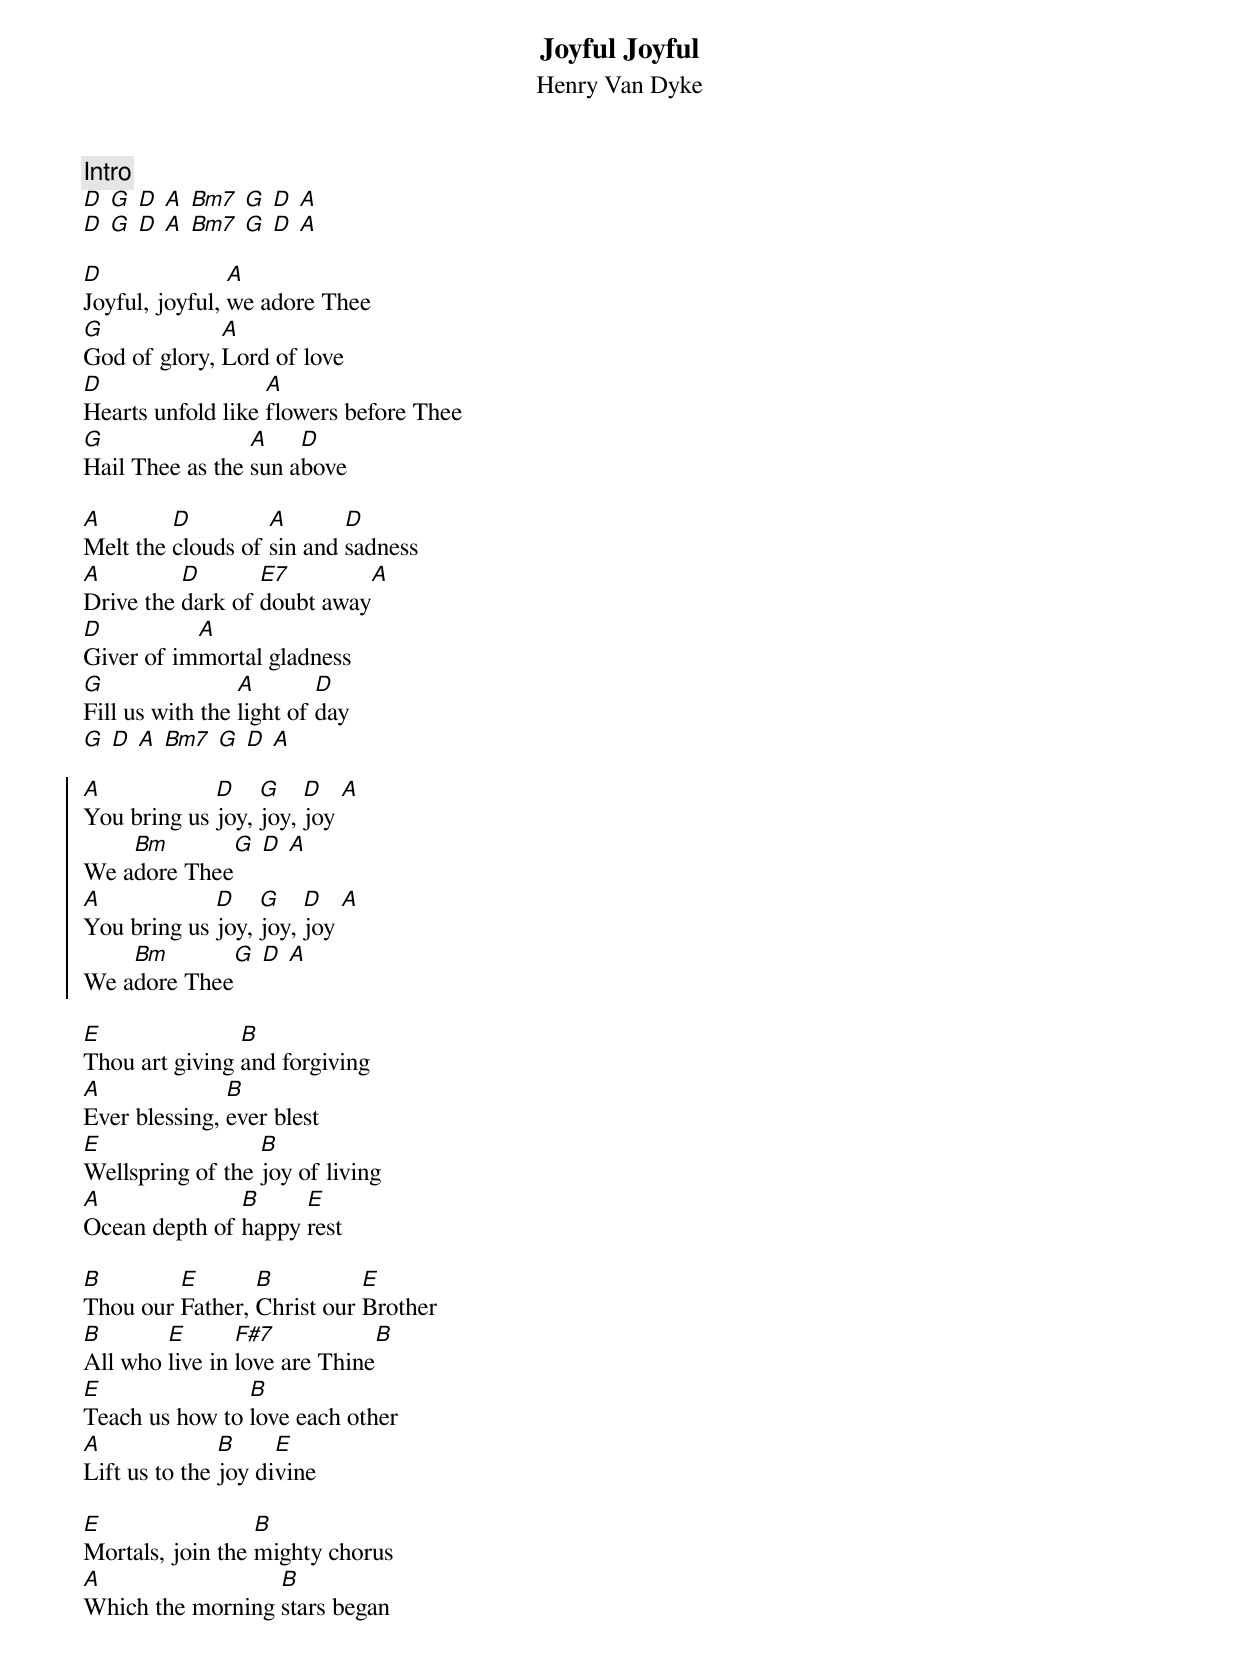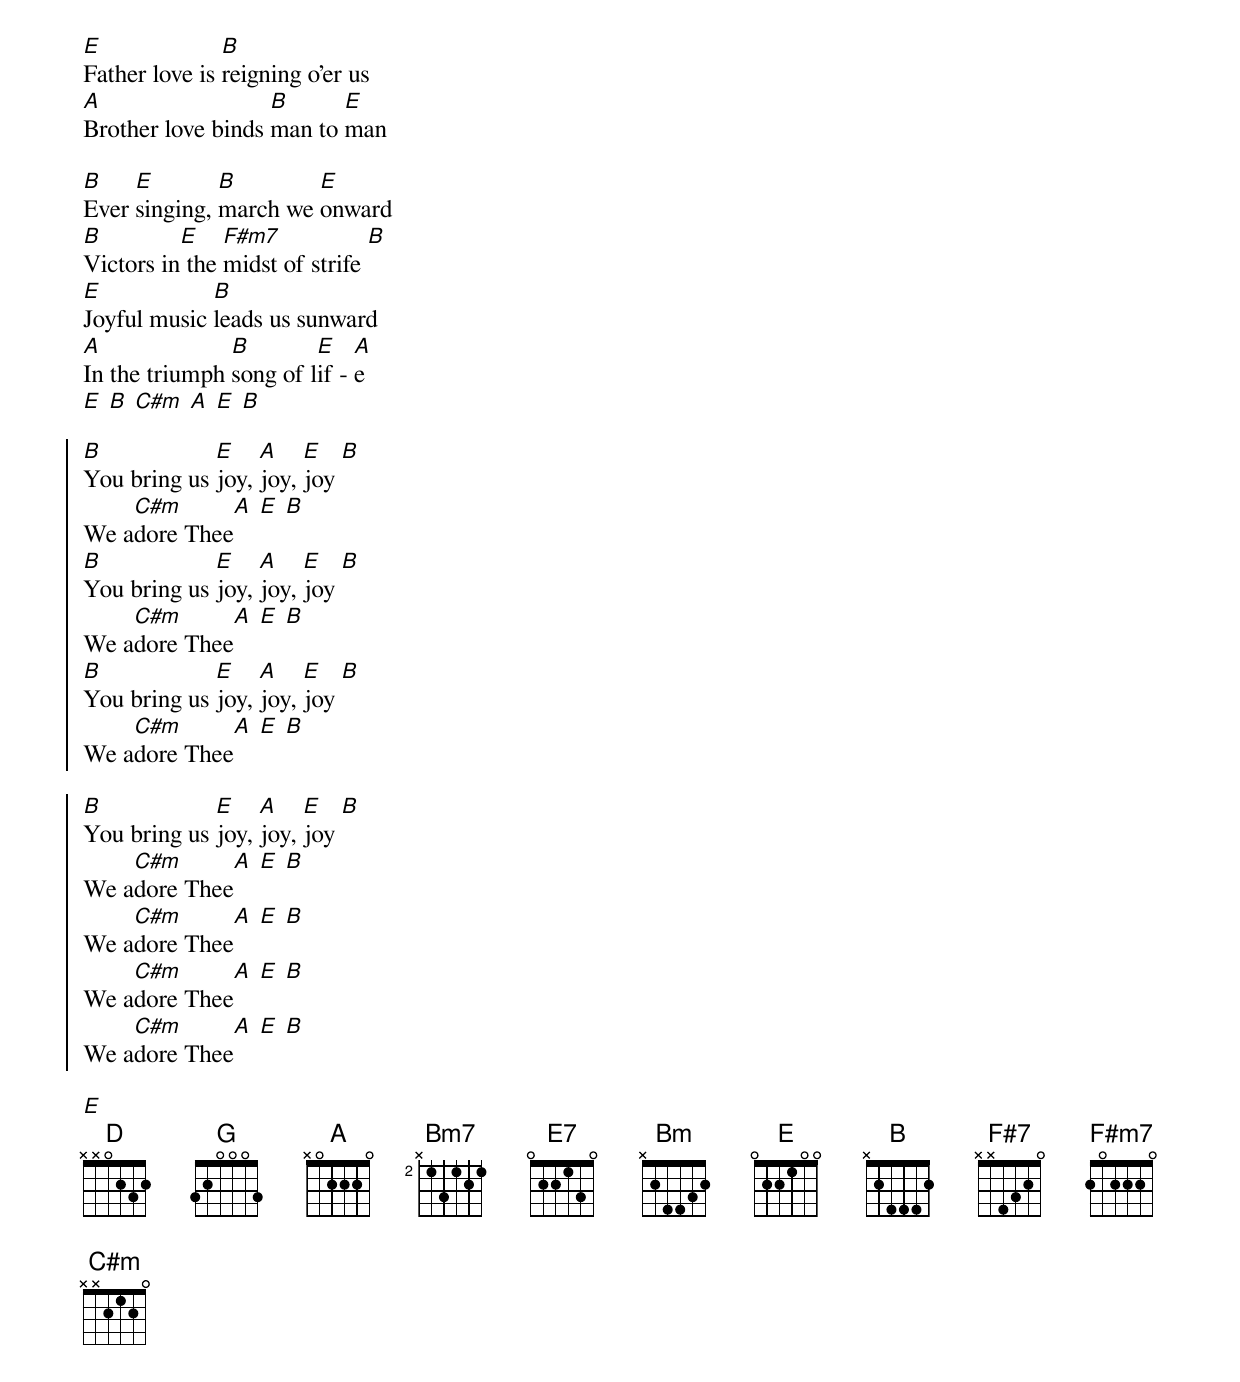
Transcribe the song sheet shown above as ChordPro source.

{title:Joyful Joyful}
{subtitle:Henry Van Dyke}
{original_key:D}
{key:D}
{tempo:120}
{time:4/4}
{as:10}

{c:Intro}
[D] [G] [D] [A] [Bm7] [G] [D] [A]
[D] [G] [D] [A] [Bm7] [G] [D] [A]

[D]Joyful, joyful, [A]we adore Thee
[G]God of glory, [A]Lord of love
[D]Hearts unfold like [A]flowers before Thee
[G]Hail Thee as the [A]sun a[D]bove

[A]Melt the [D]clouds of [A]sin and [D]sadness
[A]Drive the [D]dark of [E7]doubt away[A]
[D]Giver of im[A]mortal gladness
[G]Fill us with the [A]light of [D]day
[G] [D] [A] [Bm7] [G] [D] [A]

{soc}
[A]You bring us [D]joy, [G]joy, [D]joy [A]
We a[Bm]dore Thee[G] [D] [A]
[A]You bring us [D]joy, [G]joy, [D]joy [A]
We a[Bm]dore Thee[G] [D] [A]
{eoc}

[E]Thou art giving [B]and forgiving
[A]Ever blessing, [B]ever blest
[E]Wellspring of the [B]joy of living
[A]Ocean depth of [B]happy [E]rest

[B]Thou our [E]Father, [B]Christ our [E]Brother
[B]All who [E]live in [F#7]love are Thine[B]
[E]Teach us how to [B]love each other
[A]Lift us to the [B]joy di[E]vine

[E]Mortals, join the [B]mighty chorus
[A]Which the morning [B]stars began
[E]Father love is [B]reigning o'er us
[A]Brother love binds [B]man to [E]man

[B]Ever [E]singing, [B]march we [E]onward
[B]Victors in[E] the [F#m7]midst of strife [B]
[E]Joyful music [B]leads us sunward
[A]In the triumph [B]song of l[E]if - [A]e
[E] [B] [C#m] [A] [E] [B]

{soc}
[B]You bring us [E]joy, [A]joy, [E]joy [B]
We a[C#m]dore Thee[A] [E] [B]
[B]You bring us [E]joy, [A]joy, [E]joy [B]
We a[C#m]dore Thee[A] [E] [B]
[B]You bring us [E]joy, [A]joy, [E]joy [B]
We a[C#m]dore Thee[A] [E] [B]

[B]You bring us [E]joy, [A]joy, [E]joy [B]
We a[C#m]dore Thee[A] [E] [B]
We a[C#m]dore Thee[A] [E] [B]
We a[C#m]dore Thee[A] [E] [B]
We a[C#m]dore Thee[A] [E] [B]
{eoc}

[E]
